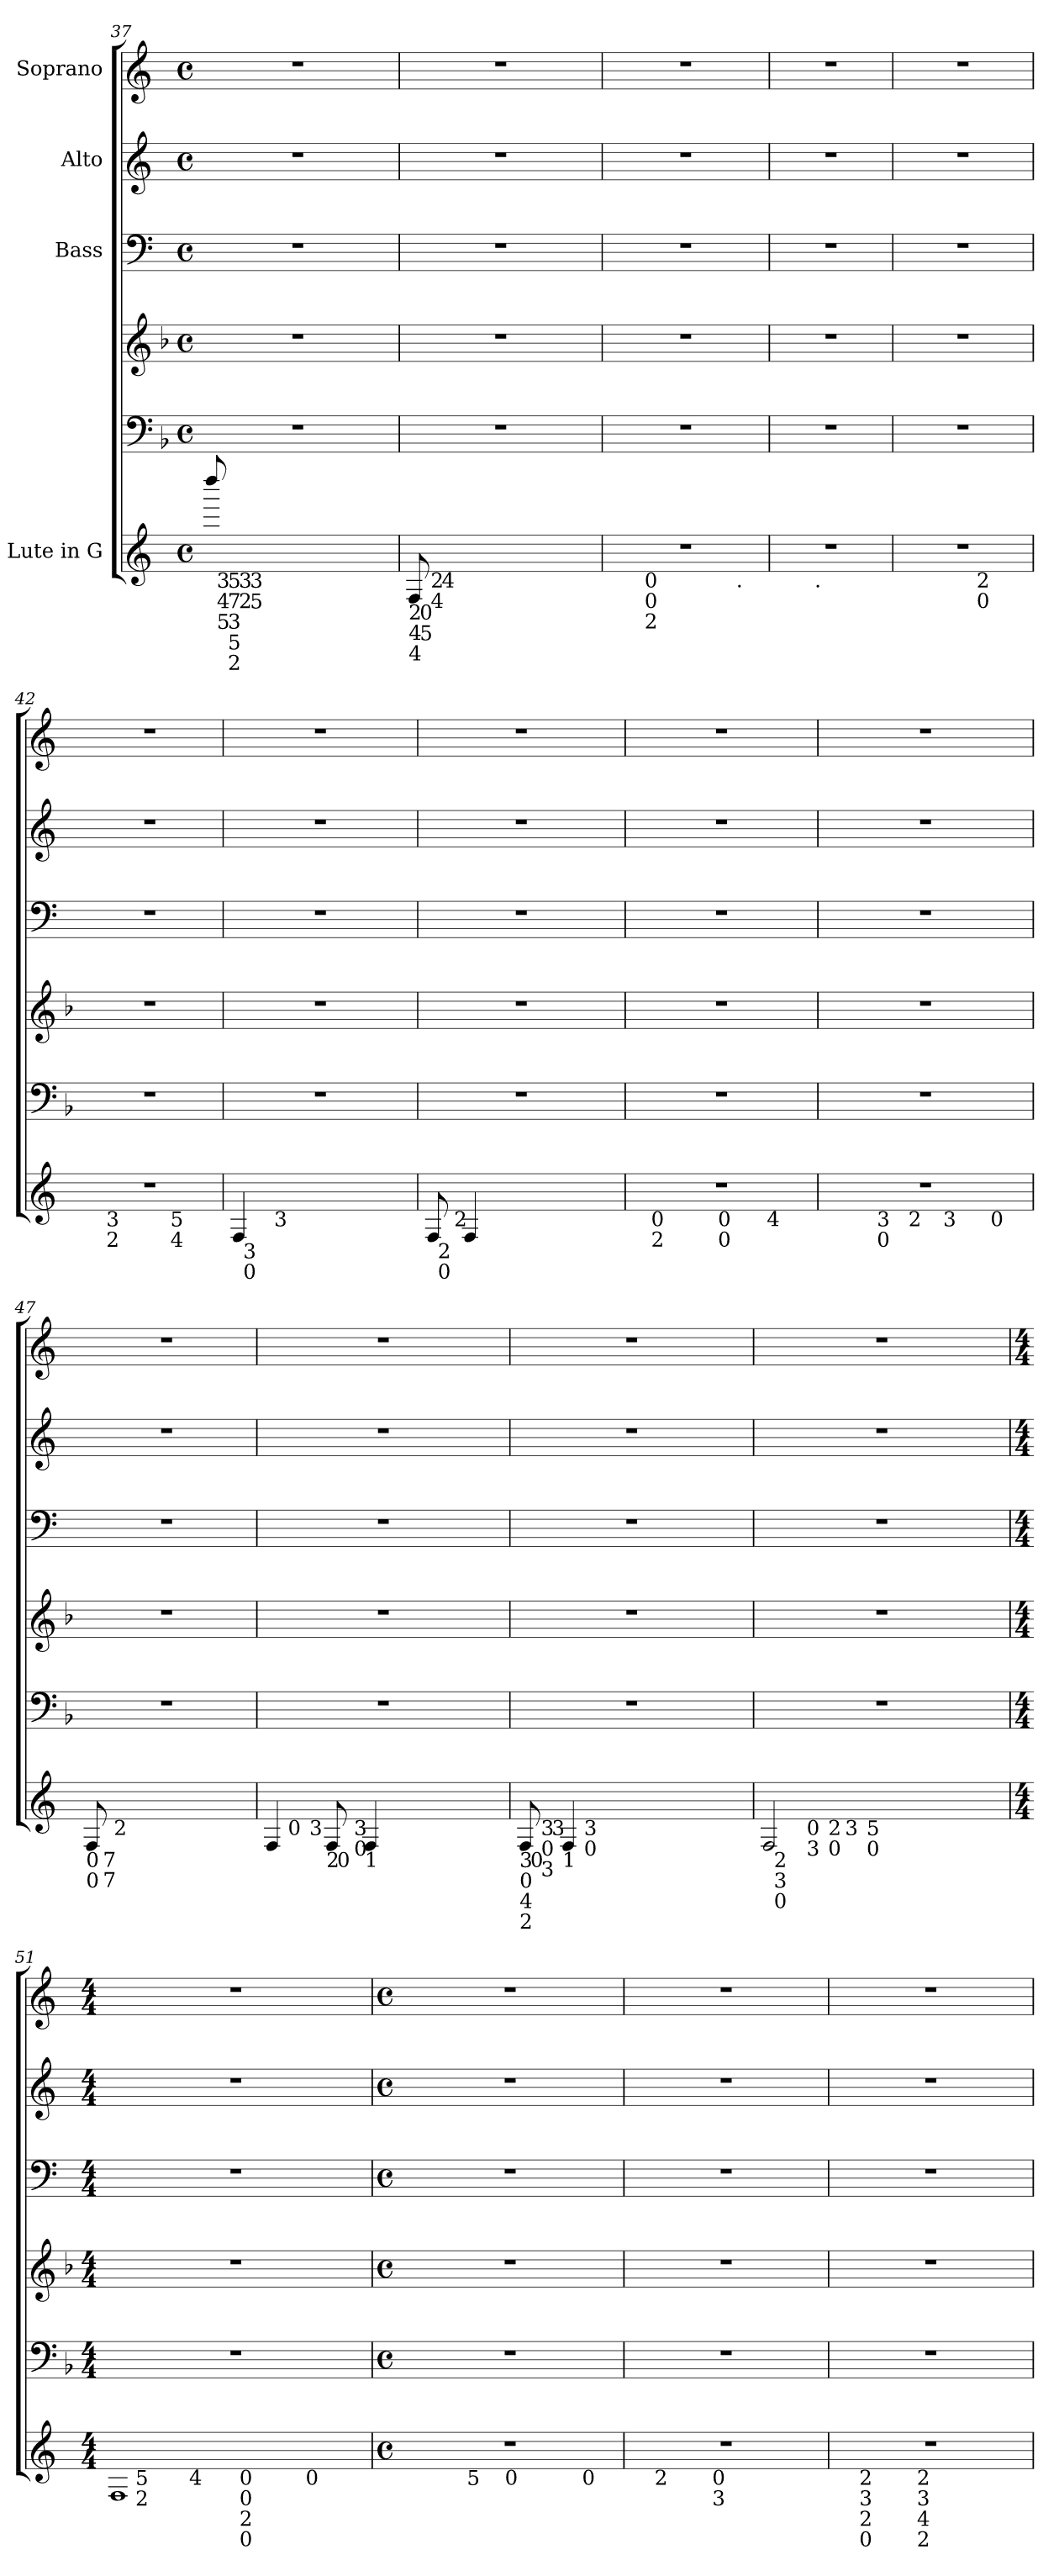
**kern	**kern	**kern	**kern	**kern	**kern
*part6	*part5	*part4	*part3	*part2	*part1
*staff6	*staff5	*staff4	*staff3	*staff2	*staff1
*I"Lute in G	*	*	*I"Bass	*I"Alto	*I"Soprano
!!LO:LB:g=z
*clefG2	*clefF4	*clefG2	*clefF4	*clefG2	*clefG2
*ITrd7c12	*	*	*	*	*
*k[]	*k[b-]	*k[b-]	*k[]	*k[]	*k[]
*C:	*F:	*F:	*C:	*C:	*C:
*M4/4	*M4/4	*M4/4	*M4/4	*M4/4	*M4/4
*met(c)	*met(c)	*met(c)	*met(c)	*met(c)	*met(c)
=37	=37	=37	=37	=37	=37
*^	*	*	*	*	*
*	*^	*	*	*	*	*
*	*	*^	*	*	*	*	*
8ddd/	32ryy	16ryy	16.ryy	1r	1r	1r	1r	1r
!	!LO:TX:b:t=3	!	!	!	!	!	!	!
!	!LO:TX:b:t=4	!	!	!	!	!	!	!
!	!LO:TX:b:t=5	!	!	!	!	!	!	!
.	2ryy	.	.	.	.	.	.	.
!	!	!LO:TX:b:t=5	!	!	!	!	!	!
!	!	!LO:TX:b:t=7	!	!	!	!	!	!
!	!	!LO:TX:b:t=3	!	!	!	!	!	!
!	!	!LO:TX:b:t=5	!	!	!	!	!	!
!	!	!LO:TX:b:t=2	!	!	!	!	!	!
.	.	2...ryy	.	.	.	.	.	.
!	!	!	!LO:TX:b:t=3	!	!	!	!	!
!	!	!	!LO:TX:b:t=2	!	!	!	!	!
.	.	.	2ryy	.	.	.	.	.
!LO:TX:b:t=3	!	!	!	!	!	!	!	!
!LO:TX:b:t=5	!	!	!	!	!	!	!	!
2..ryy	.	.	.	.	.	.	.	.
.	4...ryy	.	.	.	.	.	.	.
.	.	.	4ryy	.	.	.	.	.
.	.	.	8ryy	.	.	.	.	.
.	.	.	32ryy	.	.	.	.	.
=38	=38	=38	=38	=38	=38	=38	=38	=38
!LO:TX:b:t=2	!	!	!	!	!	!	!	!
!LO:TX:b:t=4	!	!	!	!	!	!	!	!
!LO:TX:b:t=4	!	!	!	!	!	!	!	!
8FF/	32ryy	16ryy	16.ryy	1r	1r	1r	1r	1r
!	!LO:TX:b:t=0	!	!	!	!	!	!	!
!	!LO:TX:b:t=5	!	!	!	!	!	!	!
.	2ryy	.	.	.	.	.	.	.
!	!	!LO:TX:b:t=2	!	!	!	!	!	!
!	!	!LO:TX:b:t=4	!	!	!	!	!	!
.	.	2...ryy	.	.	.	.	.	.
!	!	!	!LO:TX:b:t=4	!	!	!	!	!
.	.	.	2ryy	.	.	.	.	.
2..ryy	.	.	.	.	.	.	.	.
.	4...ryy	.	.	.	.	.	.	.
.	.	.	4ryy	.	.	.	.	.
.	.	.	8ryy	.	.	.	.	.
.	.	.	32ryy	.	.	.	.	.
*	*	*v	*v	*	*	*	*	*
=39	=39	=39	=39	=39	=39	=39	=39
1r	8..ryy	2..ryy	1r	1r	1r	1r	1r
!	!LO:TX:b:t=0	!	!	!	!	!	!
!	!LO:TX:b:t=0	!	!	!	!	!	!
!	!LO:TX:b:t=2	!	!	!	!	!	!
.	2ryy	.	.	.	.	.	.
.	4ryy	.	.	.	.	.	.
!	!	!LO:TX:b:t=.	!	!	!	!	!
.	.	8ryy	.	.	.	.	.
.	32ryy	.	.	.	.	.	.
*	*v	*v	*	*	*	*	*
=40	=40	=40	=40	=40	=40	=40
1r	4ryy	1r	1r	1r	1r	1r
!	!LO:TX:b:t=.	!	!	!	!	!
.	2.ryy	.	.	.	.	.
=41	=41	=41	=41	=41	=41	=41
1r	2ryy	1r	1r	1r	1r	1r
.	16ryy	.	.	.	.	.
!	!LO:TX:b:t=2	!	!	!	!	!
!	!LO:TX:b:t=0	!	!	!	!	!
.	4..ryy	.	.	.	.	.
=42	=42	=42	=42	=42	=42	=42
*	*^	*	*	*	*	*
1r	8ryy	2ryy	1r	1r	1r	1r	1r
!	!LO:TX:b:t=3	!	!	!	!	!	!
!	!LO:TX:b:t=2	!	!	!	!	!	!
.	2..ryy	.	.	.	.	.	.
.	.	16ryy	.	.	.	.	.
!	!	!LO:TX:b:t=5	!	!	!	!	!
!	!	!LO:TX:b:t=4	!	!	!	!	!
.	.	4..ryy	.	.	.	.	.
=43	=43	=43	=43	=43	=43	=43	=43
4FF/	32ryy	8ryy	1r	1r	1r	1r	1r
!	!LO:TX:b:t=3	!	!	!	!	!	!
!	!LO:TX:b:t=0	!	!	!	!	!	!
.	2ryy	.	.	.	.	.	.
.	.	32ryy	.	.	.	.	.
!	!	!LO:TX:b:t=3	!	!	!	!	!
.	.	2ryy	.	.	.	.	.
2.ryy	.	.	.	.	.	.	.
.	4...ryy	.	.	.	.	.	.
.	.	4ryy	.	.	.	.	.
.	.	16.ryy	.	.	.	.	.
=44	=44	=44	=44	=44	=44	=44	=44
8FF/	32ryy	16.ryy	1r	1r	1r	1r	1r
!	!LO:TX:b:t=2	!	!	!	!	!	!
!	!LO:TX:b:t=0	!	!	!	!	!	!
.	2ryy	.	.	.	.	.	.
!	!	!LO:TX:b:t=2	!	!	!	!	!
.	.	2ryy	.	.	.	.	.
4FF/	.	.	.	.	.	.	.
2ryy	.	.	.	.	.	.	.
.	4...ryy	.	.	.	.	.	.
.	.	4ryy	.	.	.	.	.
.	.	8ryy	.	.	.	.	.
8ryy	.	.	.	.	.	.	.
.	.	32ryy	.	.	.	.	.
=45	=45	=45	=45	=45	=45	=45	=45
*	*	*^	*	*	*	*	*
1r	16.ryy	2ryy	2ryy	1r	1r	1r	1r	1r
!	!LO:TX:b:t=0	!	!	!	!	!	!	!
!	!LO:TX:b:t=2	!	!	!	!	!	!	!
.	2ryy	.	.	.	.	.	.	.
.	.	16ryy	4ryy	.	.	.	.	.
!	!	!LO:TX:b:t=0	!	!	!	!	!	!
!	!	!LO:TX:b:t=0	!	!	!	!	!	!
.	.	4..ryy	.	.	.	.	.	.
.	4ryy	.	.	.	.	.	.	.
.	.	.	32ryy	.	.	.	.	.
!	!	!	!LO:TX:b:t=4	!	!	!	!	!
.	.	.	8..ryy	.	.	.	.	.
.	8ryy	.	.	.	.	.	.	.
.	32ryy	.	.	.	.	.	.	.
!!LO:LB:g=z
=46	=46	=46	=46	=46	=46	=46	=46	=46
*	*	*	*^	*	*	*	*	*
1r	4ryy	2ryy	2ryy	2ryy	1r	1r	1r	1r	1r
.	16ryy	.	.	.	.	.	.	.	.
!	!LO:TX:b:t=3	!	!	!	!	!	!	!	!
!	!LO:TX:b:t=0	!	!	!	!	!	!	!	!
.	2ryy	.	.	.	.	.	.	.	.
!	!	!LO:TX:b:t=2	!	!	!	!	!	!	!
.	.	2ryy	8ryy	4ryy	.	.	.	.	.
.	.	.	32ryy	.	.	.	.	.	.
!	!	!	!LO:TX:b:t=3	!	!	!	!	!	!
.	.	.	4ryy	.	.	.	.	.	.
.	.	.	.	16.ryy	.	.	.	.	.
.	8.ryy	.	.	.	.	.	.	.	.
!	!	!	!	!LO:TX:b:t=0	!	!	!	!	!
.	.	.	.	8ryy	.	.	.	.	.
.	.	.	16.ryy	.	.	.	.	.	.
.	.	.	.	32ryy	.	.	.	.	.
=47	=47	=47	=47	=47	=47	=47	=47	=47	=47
!LO:TX:b:t=0	!	!	!	!	!	!	!	!	!
!LO:TX:b:t=0	!	!	!	!	!	!	!	!	!
*	*	*v	*v	*v	*	*	*	*	*
8FF/	16ryy	16.ryy	1r	1r	1r	1r	1r
!	!LO:TX:b:t=7	!	!	!	!	!	!
!	!LO:TX:b:t=7	!	!	!	!	!	!
.	2...ryy	.	.	.	.	.	.
!	!	!LO:TX:b:t=2	!	!	!	!	!
.	.	2ryy	.	.	.	.	.
2..ryy	.	.	.	.	.	.	.
.	.	4ryy	.	.	.	.	.
.	.	8ryy	.	.	.	.	.
.	.	32ryy	.	.	.	.	.
=48	=48	=48	=48	=48	=48	=48	=48
*	*^	*^	*	*	*	*	*
*	*	*	*	*	*	*	*	*	*
4FF/	16.ryy	8.ryy	4ryy	4ryy	1r	1r	1r	1r	1r
!	!LO:TX:b:t=0	!	!	!	!	!	!	!	!
.	2ryy	.	.	.	.	.	.	.	.
!	!	!LO:TX:b:t=3	!	!	!	!	!	!	!
.	.	2ryy	.	.	.	.	.	.	.
!LO:TX:b:t=2	!	!	!	!	!	!	!	!	!
8FF/	.	.	32ryy	16.ryy	.	.	.	.	.
!	!	!	!LO:TX:b:t=0	!	!	!	!	!	!
.	.	.	2ryy	.	.	.	.	.	.
!	!	!	!	!LO:TX:b:t=3	!	!	!	!	!
!	!	!	!	!LO:TX:b:t=0	!	!	!	!	!
.	.	.	.	2ryy	.	.	.	.	.
!LO:TX:b:t=1	!	!	!	!	!	!	!	!	!
4FF/	.	.	.	.	.	.	.	.	.
.	4ryy	.	.	.	.	.	.	.	.
4.ryy	.	.	.	.	.	.	.	.	.
.	.	4ryy	.	.	.	.	.	.	.
.	.	.	8..ryy	.	.	.	.	.	.
.	8ryy	.	.	8ryy	.	.	.	.	.
.	.	16ryy	.	.	.	.	.	.	.
.	32ryy	.	.	32ryy	.	.	.	.	.
=49	=49	=49	=49	=49	=49	=49	=49	=49	=49
!LO:TX:b:t=3	!	!	!	!	!	!	!	!	!
!LO:TX:b:t=0	!	!	!	!	!	!	!	!	!
!LO:TX:b:t=4	!	!	!	!	!	!	!	!	!
!LO:TX:b:t=2	!	!	!	!	!	!	!	!	!
8FF/	32ryy	16ryy	16.ryy	8..ryy	1r	1r	1r	1r	1r
!	!LO:TX:b:t=0	!	!	!	!	!	!	!	!
.	2ryy	.	.	.	.	.	.	.	.
!	!	!LO:TX:b:t=3	!	!	!	!	!	!	!
!	!	!LO:TX:b:t=0	!	!	!	!	!	!	!
!	!	!LO:TX:b:t=3	!	!	!	!	!	!	!
.	.	2...ryy	.	.	.	.	.	.	.
!	!	!	!LO:TX:b:t=3	!	!	!	!	!	!
.	.	.	2ryy	.	.	.	.	.	.
!LO:TX:b:t=1	!	!	!	!	!	!	!	!	!
4FF/	.	.	.	.	.	.	.	.	.
!	!	!	!	!LO:TX:b:t=3	!	!	!	!	!
!	!	!	!	!LO:TX:b:t=0	!	!	!	!	!
.	.	.	.	2ryy	.	.	.	.	.
2ryy	.	.	.	.	.	.	.	.	.
.	4...ryy	.	.	.	.	.	.	.	.
.	.	.	4ryy	.	.	.	.	.	.
.	.	.	.	4ryy	.	.	.	.	.
.	.	.	8ryy	.	.	.	.	.	.
8ryy	.	.	.	.	.	.	.	.	.
.	.	.	32ryy	32ryy	.	.	.	.	.
=50	=50	=50	=50	=50	=50	=50	=50	=50	=50
*	*	*	*	*^	*	*	*	*	*
2FF/	32ryy	8..ryy	4ryy	4ryy	4ryy	1r	1r	1r	1r	1r
!	!LO:TX:b:t=2	!	!	!	!	!	!	!	!	!
!	!LO:TX:b:t=3	!	!	!	!	!	!	!	!	!
!	!LO:TX:b:t=0	!	!	!	!	!	!	!	!	!
.	2ryy	.	.	.	.	.	.	.	.	.
!	!	!LO:TX:b:t=0	!	!	!	!	!	!	!	!
!	!	!LO:TX:b:t=3	!	!	!	!	!	!	!	!
.	.	2ryy	.	.	.	.	.	.	.	.
.	.	.	32ryy	16.ryy	8ryy	.	.	.	.	.
!	!	!	!LO:TX:b:t=2	!	!	!	!	!	!	!
!	!	!	!LO:TX:b:t=0	!	!	!	!	!	!	!
.	.	.	2ryy	.	.	.	.	.	.	.
!	!	!	!	!LO:TX:b:t=3	!	!	!	!	!	!
.	.	.	.	2ryy	.	.	.	.	.	.
.	.	.	.	.	32ryy	.	.	.	.	.
!	!	!	!	!	!LO:TX:b:t=5	!	!	!	!	!
!	!	!	!	!	!LO:TX:b:t=0	!	!	!	!	!
.	.	.	.	.	2ryy	.	.	.	.	.
2ryy	.	.	.	.	.	.	.	.	.	.
.	4...ryy	.	.	.	.	.	.	.	.	.
.	.	4ryy	.	.	.	.	.	.	.	.
.	.	.	8..ryy	.	.	.	.	.	.	.
.	.	.	.	8ryy	.	.	.	.	.	.
.	.	.	.	.	16.ryy	.	.	.	.	.
.	.	32ryy	.	32ryy	.	.	.	.	.	.
*v	*v	*v	*v	*v	*v	*	*	*	*	*
=51	=51	=51	=51	=51	=51
*M4/4	*M4/4	*M4/4	*M4/4	*M4/4	*M4/4
*^	*	*	*	*	*
*	*^	*	*	*	*	*
*	*	*^	*	*	*	*	*
*	*	*	*^	*	*	*	*	*
1FF	16.ryy	4ryy	2ryy	2ryy	1r	1r	1r	1r	1r
!	!LO:TX:b:t=5	!	!	!	!	!	!	!	!
!	!LO:TX:b:t=2	!	!	!	!	!	!	!	!
.	2ryy	.	.	.	.	.	.	.	.
.	.	16ryy	.	.	.	.	.	.	.
!	!	!LO:TX:b:t=4	!	!	!	!	!	!	!
.	.	2ryy	.	.	.	.	.	.	.
.	.	.	32ryy	4ryy	.	.	.	.	.
!	!	!	!LO:TX:b:t=0	!	!	!	!	!	!
!	!	!	!LO:TX:b:t=0	!	!	!	!	!	!
!	!	!	!LO:TX:b:t=2	!	!	!	!	!	!
!	!	!	!LO:TX:b:t=0	!	!	!	!	!	!
.	.	.	4...ryy	.	.	.	.	.	.
.	4ryy	.	.	.	.	.	.	.	.
.	.	.	.	32ryy	.	.	.	.	.
!	!	!	!	!LO:TX:b:t=0	!	!	!	!	!
.	.	.	.	8..ryy	.	.	.	.	.
.	.	8.ryy	.	.	.	.	.	.	.
.	8ryy	.	.	.	.	.	.	.	.
.	32ryy	.	.	.	.	.	.	.	.
*v	*v	*v	*v	*v	*	*	*	*	*
!!LO:LB:g=z
=52	=52	=52	=52	=52	=52
*M4/4	*M4/4	*M4/4	*M4/4	*M4/4	*M4/4
*met(c)	*met(c)	*met(c)	*met(c)	*met(c)	*met(c)
*^	*	*	*	*	*
*	*^	*	*	*	*	*
*	*	*^	*	*	*	*	*
1r	4ryy	2ryy	2ryy	1r	1r	1r	1r	1r
.	16ryy	.	.	.	.	.	.	.
!	!LO:TX:b:t=5	!	!	!	!	!	!	!
.	2ryy	.	.	.	.	.	.	.
!	!	!LO:TX:b:t=0	!	!	!	!	!	!
.	.	2ryy	4ryy	.	.	.	.	.
.	.	.	16.ryy	.	.	.	.	.
.	8.ryy	.	.	.	.	.	.	.
!	!	!	!LO:TX:b:t=0	!	!	!	!	!
.	.	.	8ryy	.	.	.	.	.
.	.	.	32ryy	.	.	.	.	.
*	*	*v	*v	*	*	*	*	*
=53	=53	=53	=53	=53	=53	=53	=53
1r	16.ryy	4...ryy	1r	1r	1r	1r	1r
!	!LO:TX:b:t=2	!	!	!	!	!	!
.	2ryy	.	.	.	.	.	.
!	!	!LO:TX:b:t=0	!	!	!	!	!
!	!	!LO:TX:b:t=3	!	!	!	!	!
.	.	2ryy	.	.	.	.	.
.	4ryy	.	.	.	.	.	.
.	8ryy	.	.	.	.	.	.
.	32ryy	32ryy	.	.	.	.	.
=54	=54	=54	=54	=54	=54	=54	=54
1r	16.ryy	4...ryy	1r	1r	1r	1r	1r
!	!LO:TX:b:t=2	!	!	!	!	!	!
!	!LO:TX:b:t=3	!	!	!	!	!	!
!	!LO:TX:b:t=2	!	!	!	!	!	!
!	!LO:TX:b:t=0	!	!	!	!	!	!
.	2ryy	.	.	.	.	.	.
!	!	!LO:TX:b:t=2	!	!	!	!	!
!	!	!LO:TX:b:t=3	!	!	!	!	!
!	!	!LO:TX:b:t=4	!	!	!	!	!
!	!	!LO:TX:b:t=2	!	!	!	!	!
.	.	2ryy	.	.	.	.	.
.	4ryy	.	.	.	.	.	.
.	8ryy	.	.	.	.	.	.
.	32ryy	32ryy	.	.	.	.	.
*v	*v	*v	*	*	*	*	*
=	=	=	=	=	=
*-	*-	*-	*-	*-	*-
